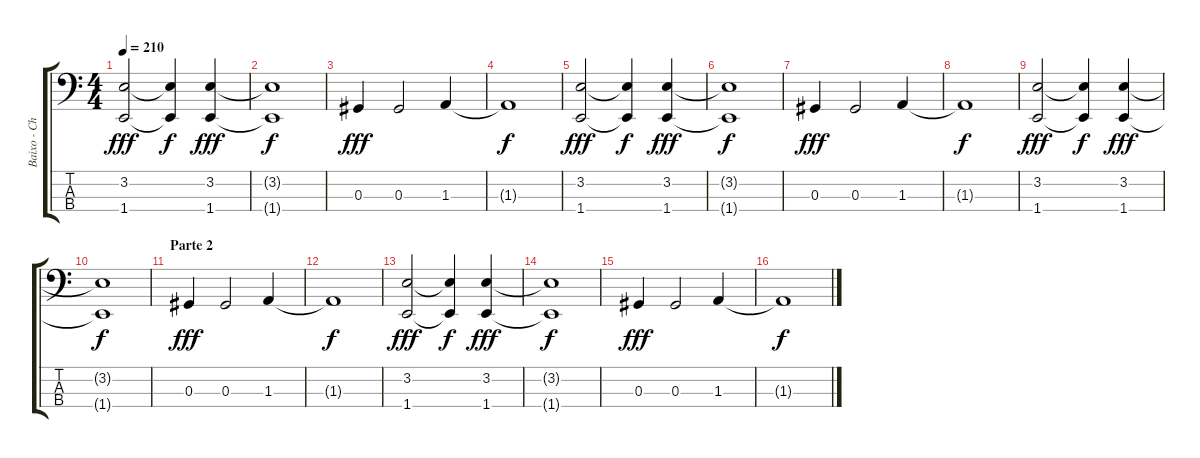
\track ("Baixo - Champignon" "Baixo - Ch") {instrument electricbassfinger}
\staff {score tabs}
\tuning (Gb2 Db2 Ab1 Eb1) {hide}
\ts (4 4)
\tempo 210
\clef f4
\ks c
(3.2 1.4).2{dy fff} (3.2{t} 1.4{t}).4{dy f} (3.2 1.4).4{dy fff} |
(3.2{t} 1.4{t}).1{dy f} |
0.3.4{dy fff} 0.3.2 1.3.4 |
1.3{t}.1{dy f} |
(3.2 1.4).2{dy fff} (3.2{t} 1.4{t}).4{dy f} (3.2 1.4).4{dy fff} |
(3.2{t} 1.4{t}).1{dy f} |
0.3.4{dy fff} 0.3.2 1.3.4 |
1.3{t}.1{dy f} |
(3.2 1.4).2{dy fff} (3.2{t} 1.4{t}).4{dy f} (3.2 1.4).4{dy fff} |
(3.2{t} 1.4{t}).1{dy f} |
\section ("" "Parte 2")
0.3.4{dy fff} 0.3.2 1.3.4 |
1.3{t}.1{dy f} |
(3.2 1.4).2{dy fff} (3.2{t} 1.4{t}).4{dy f} (3.2 1.4).4{dy fff} |
(3.2{t} 1.4{t}).1{dy f} |
0.3.4{dy fff} 0.3.2 1.3.4 |
1.3{t}.1{dy f}
